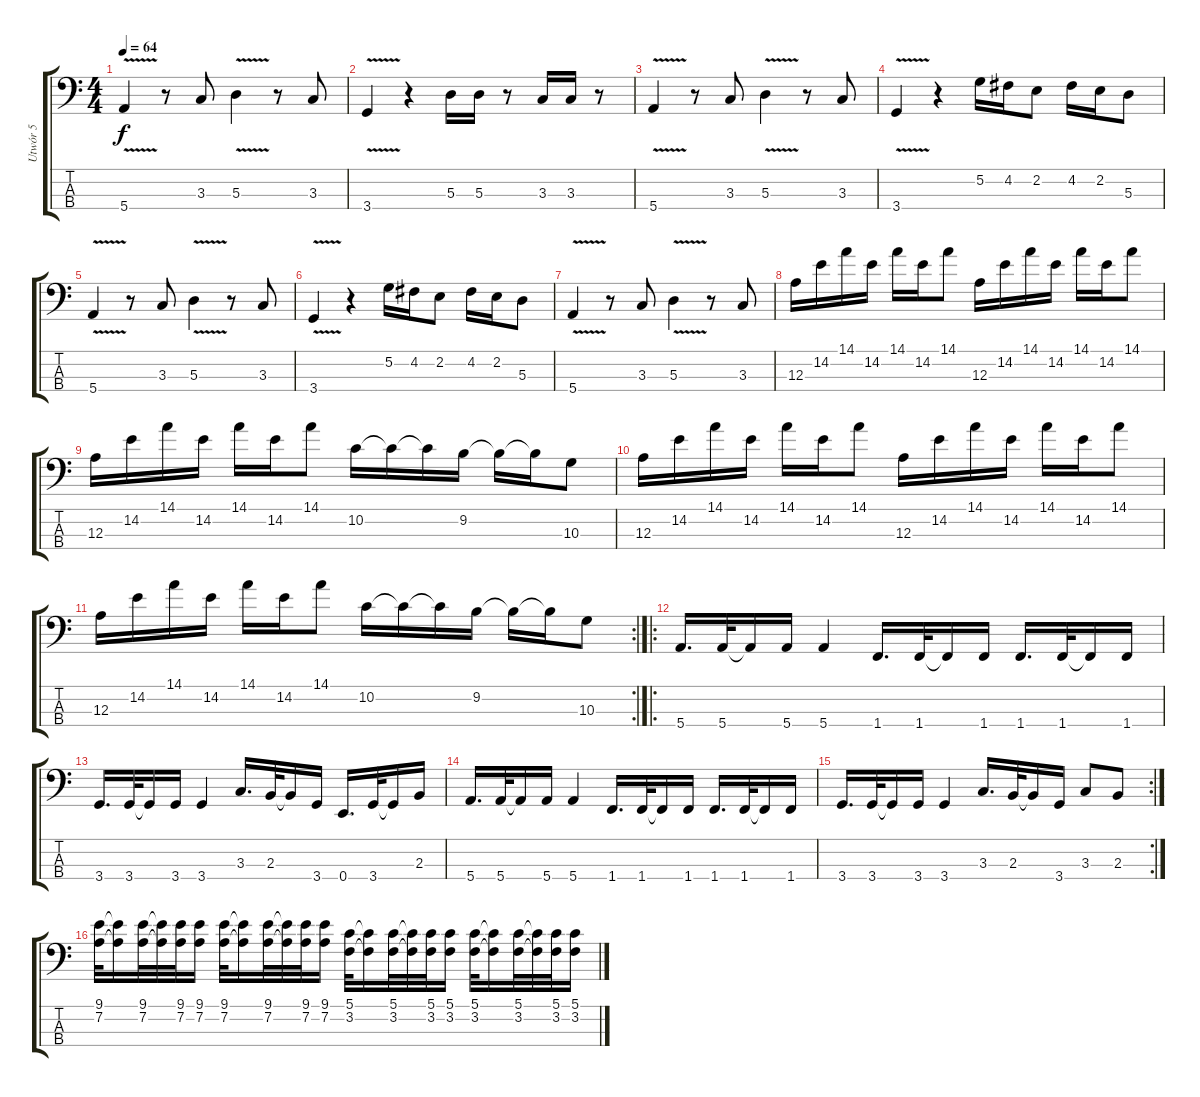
\track ("Utwór 5" "Utwór 5") {instrument electricbassfinger}
\staff {score tabs}
\tuning (G2 D2 A1 E1) {hide}
\ts (4 4)
\tempo 64
\clef f4
\ks c
5.4{v}.4{dy f} r.8 3.3.8 5.3{v}.4 r.8 3.3.8 |
3.4{v}.4 r.4 5.3.16 5.3.16 r.8 3.3.16 3.3.16 r.8 |
5.4{v}.4 r.8 3.3.8 5.3{v}.4 r.8 3.3.8 |
3.4{v}.4 r.4 5.2.16 4.2.16 2.2.8 4.2.16 2.2.16 5.3.8 |
5.4{v}.4 r.8 3.3.8 5.3{v}.4 r.8 3.3.8 |
3.4{v}.4 r.4 5.2.16 4.2.16 2.2.8 4.2.16 2.2.16 5.3.8 |
5.4{v}.4 r.8 3.3.8 5.3{v}.4 r.8 3.3.8 |
12.3.16{instrument acousticbass} 14.2.16 14.1.16 14.2.16 14.1.16 14.2.16 14.1.8 12.3.16 14.2.16 14.1.16 14.2.16 14.1.16 14.2.16 14.1.8 |
12.3.16 14.2.16 14.1.16 14.2.16 14.1.16 14.2.16 14.1.8 10.2.16 10.2{t}.16 10.2{t}.16 9.2.16 9.2{t}.16 9.2{t}.16 10.3.8 |
12.3.16 14.2.16 14.1.16 14.2.16 14.1.16 14.2.16 14.1.8 12.3.16 14.2.16 14.1.16 14.2.16 14.1.16 14.2.16 14.1.8 |
\rc 2
12.3.16 14.2.16 14.1.16 14.2.16 14.1.16 14.2.16 14.1.8 10.2.16 10.2{t}.16 10.2{t}.16 9.2.16 9.2{t}.16 9.2{t}.16 10.3.8 |
\ro
5.4.16{d instrument electricbassfinger} 5.4.32 5.4{t}.16 5.4.16 5.4.4 1.4.16{d} 1.4.32 1.4{t}.16 1.4.16 1.4.16{d} 1.4.32 1.4{t}.16 1.4.16 |
3.4.16{d} 3.4.32 3.4{t}.16 3.4.16 3.4.4 3.3.16{d} 2.3.32 2.3{t}.16 3.4.16 0.4.16{d} 3.4.32 3.4{t}.16 2.3.16 |
5.4.16{d} 5.4.32 5.4{t}.16 5.4.16 5.4.4 1.4.16{d} 1.4.32 1.4{t}.16 1.4.16 1.4.16{d} 1.4.32 1.4{t}.16 1.4.16 |
\rc 2
3.4.16{d} 3.4.32 3.4{t}.16 3.4.16 3.4.4 3.3.16{d} 2.3.32 2.3{t}.16 3.4.16 3.3.8 2.3.8 |
(9.1 7.2).32{instrument acousticbass} (9.1{t} 7.2{t}).16 (9.1 7.2).32 (9.1{t} 7.2{t}).32 (9.1 7.2).32 (9.1 7.2).16 (9.1 7.2).32 (9.1{t} 7.2{t}).16 (9.1 7.2).32 (9.1{t} 7.2{t}).32 (9.1 7.2).32 (9.1 7.2).16 (5.1 3.2).32 (5.1{t} 3.2{t}).16 (5.1 3.2).32 (5.1{t} 3.2{t}).32 (5.1 3.2).32 (5.1 3.2).16 (5.1 3.2).32 (5.1{t} 3.2{t}).16 (5.1 3.2).32 (5.1{t} 3.2{t}).32 (5.1 3.2).32 (5.1 3.2).16
